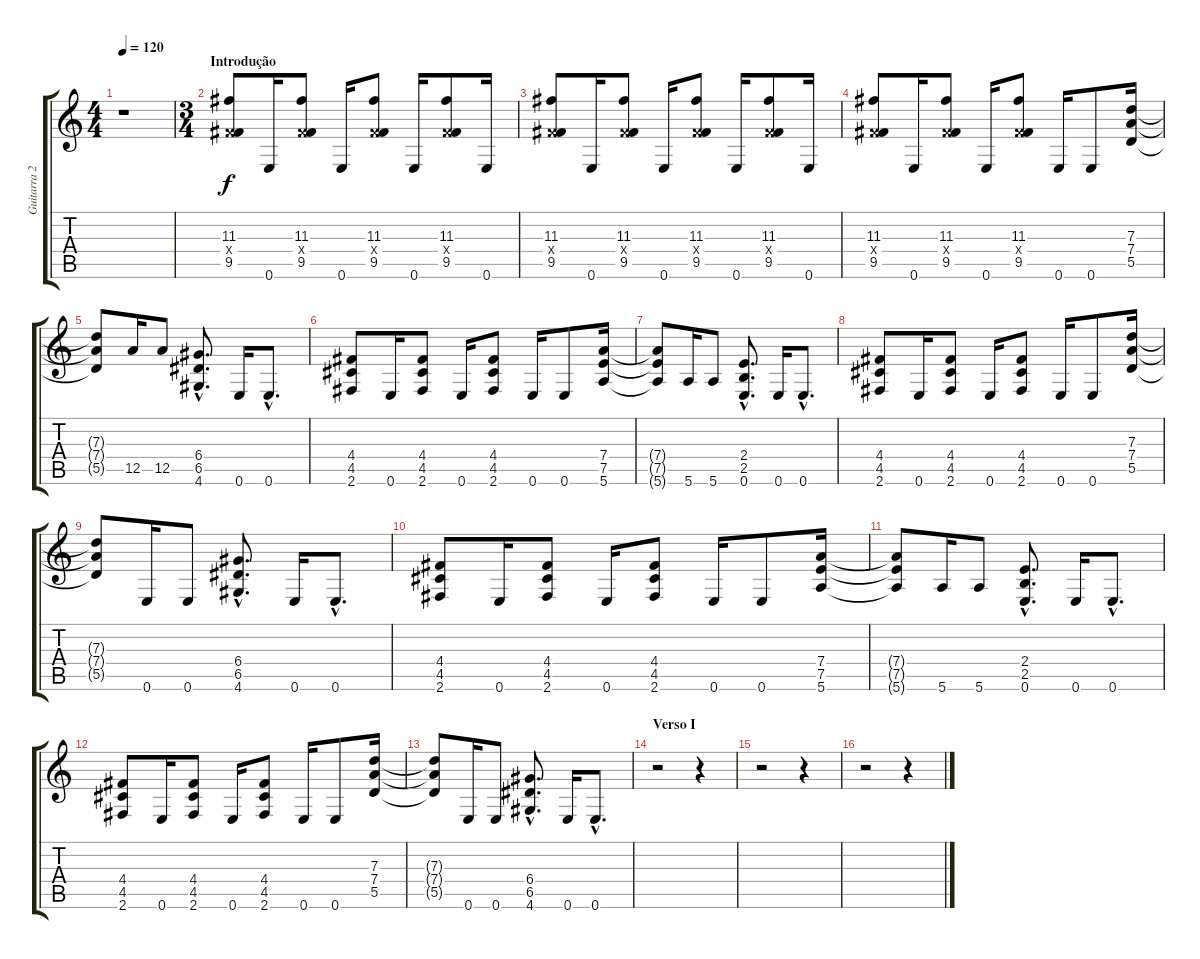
\track ("Guitarra 2 - Erik" "Guitarra 2") {instrument overdrivenguitar}
\staff {score tabs}
\tuning (E4 B3 G3 D3 A2 E2) {hide}
\ts (4 4)
\tempo 120
\clef g2
\ks c
r.1{dy f instrument overdrivenguitar} |
\ts (3 4)
\section ("" "Introdução")
(11.3 4.4{x} 9.5).8 0.6.16 (11.3 4.4{x} 9.5).8 0.6.16 (11.3 4.4{x} 9.5).8 0.6.16 (11.3 4.4{x} 9.5).8 0.6.16 |
(11.3 4.4{x} 9.5).8 0.6.16 (11.3 4.4{x} 9.5).8 0.6.16 (11.3 4.4{x} 9.5).8 0.6.16 (11.3 4.4{x} 9.5).8 0.6.16 |
(11.3 4.4{x} 9.5).8 0.6.16 (11.3 4.4{x} 9.5).8 0.6.16 (11.3 4.4{x} 9.5).8 0.6.16 0.6.8 (7.3 7.4 5.5).16 |
(7.3{t} 7.4{t} 5.5{t}).8 12.5.16 12.5.8 (6.4{hac} 6.5{hac} 4.6{hac}).8{d} 0.6.16 0.6{hac}.8{d} |
(4.4 4.5 2.6).8 0.6.16 (4.4 4.5 2.6).8 0.6.16 (4.4 4.5 2.6).8 0.6.16 0.6.8 (7.4 7.5 5.6).16 |
(7.4{t} 7.5{t} 5.6{t}).8 5.6.16 5.6.8 (2.4{hac} 2.5{hac} 0.6{hac}).8{d} 0.6.16 0.6{hac}.8{d} |
(4.4 4.5 2.6).8 0.6.16 (4.4 4.5 2.6).8 0.6.16 (4.4 4.5 2.6).8 0.6.16 0.6.8 (7.3 7.4 5.5).16 |
(7.3{t} 7.4{t} 5.5{t}).8 0.6.16 0.6.8 (6.4{hac} 6.5{hac} 4.6{hac}).8{d} 0.6.16 0.6{hac}.8{d} |
(4.4 4.5 2.6).8 0.6.16 (4.4 4.5 2.6).8 0.6.16 (4.4 4.5 2.6).8 0.6.16 0.6.8 (7.4 7.5 5.6).16 |
(7.4{t} 7.5{t} 5.6{t}).8 5.6.16 5.6.8 (2.4{hac} 2.5{hac} 0.6{hac}).8{d} 0.6.16 0.6{hac}.8{d} |
(4.4 4.5 2.6).8 0.6.16 (4.4 4.5 2.6).8 0.6.16 (4.4 4.5 2.6).8 0.6.16 0.6.8 (7.3 7.4 5.5).16 |
(7.3{t} 7.4{t} 5.5{t}).8 0.6.16 0.6.8 (6.4{hac} 6.5{hac} 4.6{hac}).8{d} 0.6.16 0.6{hac}.8{d} |
\section ("" "Verso I")
r.2 r.4 |
r.2 r.4 |
r.2 r.4
